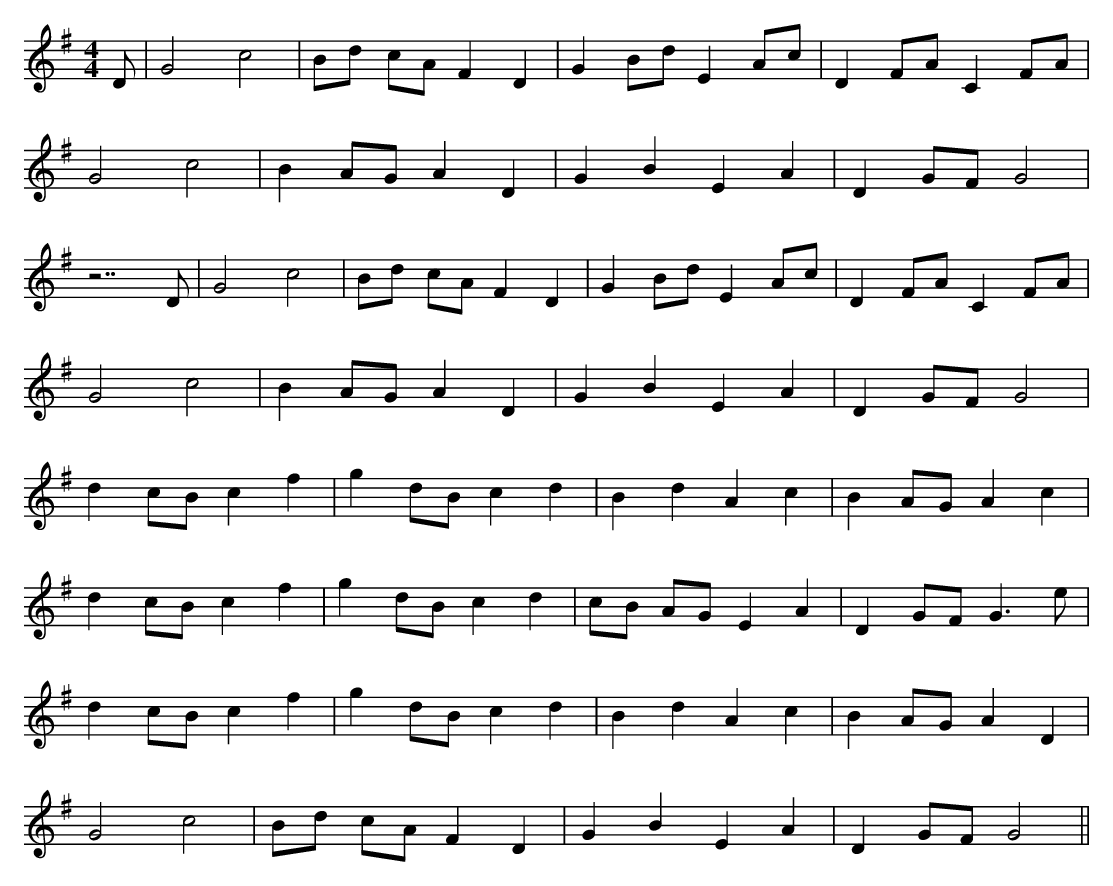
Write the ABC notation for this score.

X:1
M:4/4
K:G
D|G4 c4|Bd cA F2 D2|G2 Bd E2 Ac|D2 FA C2 FA|
G4 c4|B2 AG A2 D2|G2 B2 E2 A2|D2 GF G4|
z7 D|G4 c4|Bd cA F2 D2|G2 Bd E2 Ac|D2 FA C2 FA|
G4 c4|B2 AG A2 D2|G2 B2 E2 A2|D2 GF G4|
d2 cB c2 f2|g2 dB c2 d2|B2 d2 A2 c2|B2 AG A2 c2|
d2 cB c2 f2|g2 dB c2 d2|cB AG E2 A2|D2 GF G3 e|
d2 cB c2 f2|g2 dB c2 d2|B2 d2 A2 c2|B2 AG A2 D2|
G4 c4|Bd cA F2 D2|G2 B2 E2 A2|D2 GF G4||
